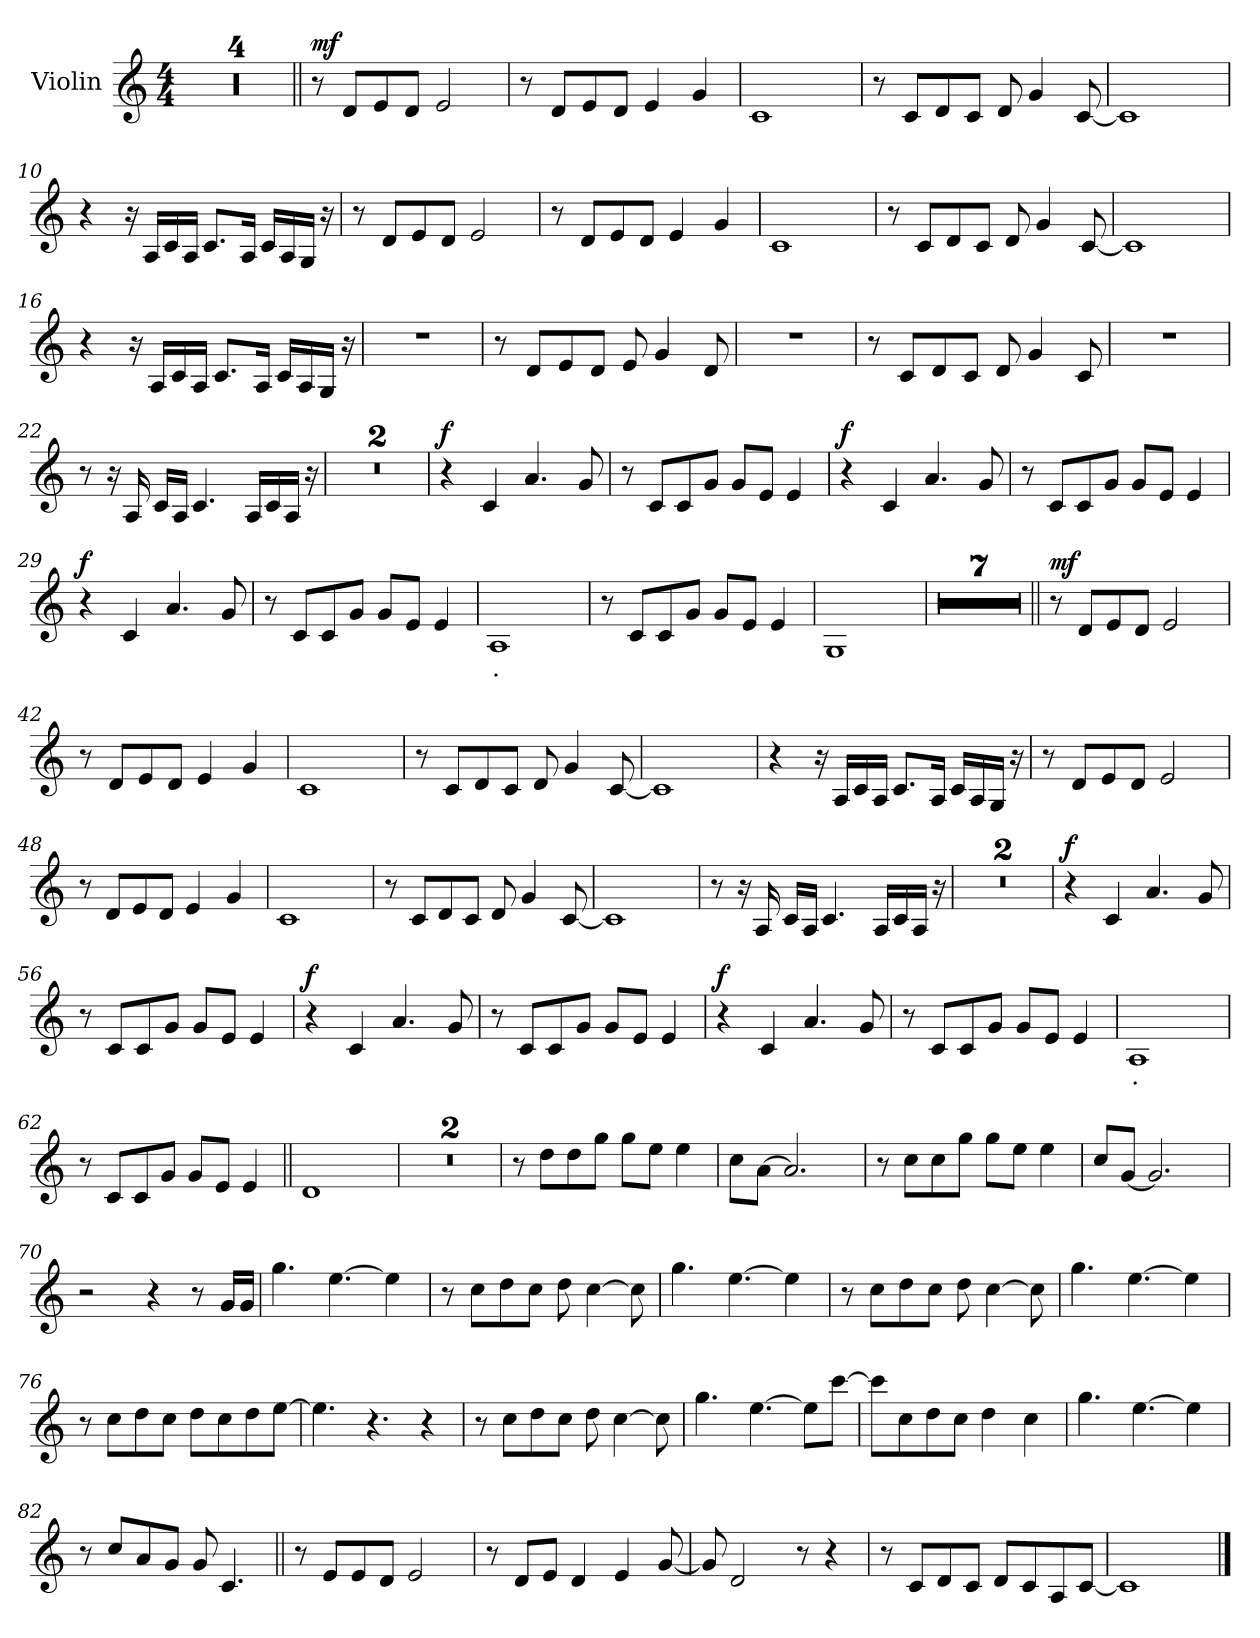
**kern	**text	**dynam
*part1	*part1	*part1
*staff1	*staff1	*staff1
*I"Violin	*	*
*I'Vln.	*	*
*clefG2	*	*
*k[]	*	*
*M4/4	*	*
=1	=1	=1
1r	.	.
=2	=2	=2
1r	.	.
=3	=3	=3
1r	.	.
=4	=4	=4
1r	.	.
=5||	=5||	=5||
!	!	!LO:DY:b
8r	.	mf
8d/L	.	.
8e/	.	.
8d/J	.	.
2e/	.	.
=6	=6	=6
8r	.	.
8d/L	.	.
8e/	.	.
8d/J	.	.
4e/	.	.
4g/	.	.
=7	=7	=7
1c	.	.
=8	=8	=8
8r	.	.
8c/L	.	.
8d/	.	.
8c/J	.	.
8d/	.	.
4g/	.	.
[8c/	.	.
=9	=9	=9
1c]	.	.
=10	=10	=10
4r	.	.
16r	.	.
16A/LL	.	.
16c/	.	.
16A/JJ	.	.
8.c/L	.	.
16A/Jk	.	.
16c/LL	.	.
16A/	.	.
16G/JJ	.	.
16r	.	.
=11	=11	=11
8r	.	.
8d/L	.	.
8e/	.	.
8d/J	.	.
2e/	.	.
!!LO:LB:g=z
=12	=12	=12
8r	.	.
8d/L	.	.
8e/	.	.
8d/J	.	.
4e/	.	.
4g/	.	.
=13	=13	=13
1c	.	.
=14	=14	=14
8r	.	.
8c/L	.	.
8d/	.	.
8c/J	.	.
8d/	.	.
4g/	.	.
[8c/	.	.
=15	=15	=15
1c]	.	.
=16	=16	=16
4r	.	.
16r	.	.
16A/LL	.	.
16c/	.	.
16A/JJ	.	.
8.c/L	.	.
16A/Jk	.	.
16c/LL	.	.
16A/	.	.
16G/JJ	.	.
16r	.	.
=17	=17	=17
1r	.	.
=18	=18	=18
8r	.	.
8d/L	.	.
8e/	.	.
8d/J	.	.
8e/	.	.
4g/	.	.
8d/	.	.
=19	=19	=19
1r	.	.
=20	=20	=20
8r	.	.
8c/L	.	.
8d/	.	.
8c/J	.	.
8d/	.	.
4g/	.	.
8c/	.	.
!!LO:LB:g=z
=21	=21	=21
1r	.	.
=22	=22	=22
8r	.	.
16r	.	.
16A/	.	.
16c/LL	.	.
16A/JJ	.	.
4.c/	.	.
16A/LL	.	.
16c/	.	.
16A/JJ	.	.
16r	.	.
=23	=23	=23
1r	.	.
=24	=24	=24
1r	.	.
=25	=25	=25
!	!	!LO:DY:b
4r	.	f
4c/	.	.
4.a/	.	.
8g/	.	.
=26	=26	=26
8r	.	.
8c/L	.	.
8c/	.	.
8g/J	.	.
8g/L	.	.
8e/J	.	.
4e/	.	.
=27	=27	=27
!	!	!LO:DY:b
4r	.	f
4c/	.	.
4.a/	.	.
8g/	.	.
=28	=28	=28
8r	.	.
8c/L	.	.
8c/	.	.
8g/J	.	.
8g/L	.	.
8e/J	.	.
4e/	.	.
=29	=29	=29
!	!	!LO:DY:b
4r	.	f
4c/	.	.
4.a/	.	.
8g/	.	.
!!LO:LB:g=z
=30	=30	=30
8r	.	.
8c/L	.	.
8c/	.	.
8g/J	.	.
8g/L	.	.
8e/J	.	.
4e/	.	.
=31	=31	=31
!	!LO:LY:b	!
1A	-.	.
=32	=32	=32
8r	.	.
8c/L	.	.
8c/	.	.
8g/J	.	.
8g/L	.	.
8e/J	.	.
4e/	.	.
=33	=33	=33
1G	.	.
=34	=34	=34
1r	.	.
=35	=35	=35
1r	.	.
=36	=36	=36
1r	.	.
=37	=37	=37
1r	.	.
=38	=38	=38
1r	.	.
=39	=39	=39
1r	.	.
=40	=40	=40
1r	.	.
=41||	=41||	=41||
!	!	!LO:DY:b
8r	.	mf
8d/L	.	.
8e/	.	.
8d/J	.	.
2e/	.	.
=42	=42	=42
8r	.	.
8d/L	.	.
8e/	.	.
8d/J	.	.
4e/	.	.
4g/	.	.
=43	=43	=43
1c	.	.
!!LO:LB:g=z
=44	=44	=44
8r	.	.
8c/L	.	.
8d/	.	.
8c/J	.	.
8d/	.	.
4g/	.	.
[8c/	.	.
=45	=45	=45
1c]	.	.
=46	=46	=46
4r	.	.
16r	.	.
16A/LL	.	.
16c/	.	.
16A/JJ	.	.
8.c/L	.	.
16A/Jk	.	.
16c/LL	.	.
16A/	.	.
16G/JJ	.	.
16r	.	.
=47	=47	=47
8r	.	.
8d/L	.	.
8e/	.	.
8d/J	.	.
2e/	.	.
=48	=48	=48
8r	.	.
8d/L	.	.
8e/	.	.
8d/J	.	.
4e/	.	.
4g/	.	.
=49	=49	=49
1c	.	.
=50	=50	=50
8r	.	.
8c/L	.	.
8d/	.	.
8c/J	.	.
8d/	.	.
4g/	.	.
[8c/	.	.
=51	=51	=51
1c]	.	.
!!LO:LB:g=z
=52	=52	=52
8r	.	.
16r	.	.
16A/	.	.
16c/LL	.	.
16A/JJ	.	.
4.c/	.	.
16A/LL	.	.
16c/	.	.
16A/JJ	.	.
16r	.	.
=53	=53	=53
1r	.	.
=54	=54	=54
1r	.	.
=55	=55	=55
!	!	!LO:DY:b
4r	.	f
4c/	.	.
4.a/	.	.
8g/	.	.
=56	=56	=56
8r	.	.
8c/L	.	.
8c/	.	.
8g/J	.	.
8g/L	.	.
8e/J	.	.
4e/	.	.
=57	=57	=57
!	!	!LO:DY:b
4r	.	f
4c/	.	.
4.a/	.	.
8g/	.	.
=58	=58	=58
8r	.	.
8c/L	.	.
8c/	.	.
8g/J	.	.
8g/L	.	.
8e/J	.	.
4e/	.	.
=59	=59	=59
!	!	!LO:DY:b
4r	.	f
4c/	.	.
4.a/	.	.
8g/	.	.
=60	=60	=60
8r	.	.
8c/L	.	.
8c/	.	.
8g/J	.	.
8g/L	.	.
8e/J	.	.
4e/	.	.
!!LO:LB:g=z
=61	=61	=61
!	!LO:LY:b	!
1A	-.	.
=62	=62	=62
8r	.	.
8c/L	.	.
8c/	.	.
8g/J	.	.
8g/L	.	.
8e/J	.	.
4e/	.	.
=63||	=63||	=63||
1d	.	.
=64	=64	=64
1r	.	.
=65	=65	=65
1r	.	.
=66	=66	=66
8r	.	.
8dd\L	.	.
8dd\	.	.
8gg\J	.	.
8gg\L	.	.
8ee\J	.	.
4ee\	.	.
=67	=67	=67
8cc\L	.	.
[8a\J	.	.
2.a/]	.	.
=68	=68	=68
8r	.	.
8cc\L	.	.
8cc\	.	.
8gg\J	.	.
8gg\L	.	.
8ee\J	.	.
4ee\	.	.
=69	=69	=69
8cc/L	.	.
[8g/J	.	.
2.g/]	.	.
=70	=70	=70
2r	.	.
4r	.	.
8r	.	.
16g/LL	.	.
16g/JJ	.	.
=71	=71	=71
4.gg\	.	.
[4.ee\	.	.
4ee\]	.	.
=72	=72	=72
8r	.	.
8cc\L	.	.
8dd\	.	.
8cc\J	.	.
8dd\	.	.
[4cc\	.	.
8cc\]	.	.
!!LO:LB:g=z
=73	=73	=73
4.gg\	.	.
[4.ee\	.	.
4ee\]	.	.
=74	=74	=74
8r	.	.
8cc\L	.	.
8dd\	.	.
8cc\J	.	.
8dd\	.	.
[4cc\	.	.
8cc\]	.	.
=75	=75	=75
4.gg\	.	.
[4.ee\	.	.
4ee\]	.	.
=76	=76	=76
8r	.	.
8cc\L	.	.
8dd\	.	.
8cc\J	.	.
8dd\L	.	.
8cc\	.	.
8dd\	.	.
[8ee\J	.	.
=77	=77	=77
4.ee\]	.	.
4.r	.	.
4r	.	.
=78	=78	=78
8r	.	.
8cc\L	.	.
8dd\	.	.
8cc\J	.	.
8dd\	.	.
[4cc\	.	.
8cc\]	.	.
=79	=79	=79
4.gg\	.	.
[4.ee\	.	.
8ee\L]	.	.
[8ccc\J	.	.
=80	=80	=80
8ccc\L]	.	.
8cc\	.	.
8dd\	.	.
8cc\J	.	.
4dd\	.	.
4cc\	.	.
=81	=81	=81
4.gg\	.	.
[4.ee\	.	.
4ee\]	.	.
!!LO:LB:g=z
=82	=82	=82
8r	.	.
8cc/L	.	.
8a/	.	.
8g/J	.	.
8g/	.	.
4.c/	.	.
=83||	=83||	=83||
8r	.	.
8e/L	.	.
8e/	.	.
8d/J	.	.
2e/	.	.
=84	=84	=84
8r	.	.
8d/L	.	.
8e/J	.	.
4d/	.	.
4e/	.	.
[8g/	.	.
=85	=85	=85
8g/]	.	.
2d/	.	.
8r	.	.
4r	.	.
=86	=86	=86
8r	.	.
8c/L	.	.
8d/	.	.
8c/J	.	.
8d/L	.	.
8c/	.	.
8A/	.	.
[8c/J	.	.
=87	=87	=87
1c]	.	.
==	==	==
*-	*-	*-
